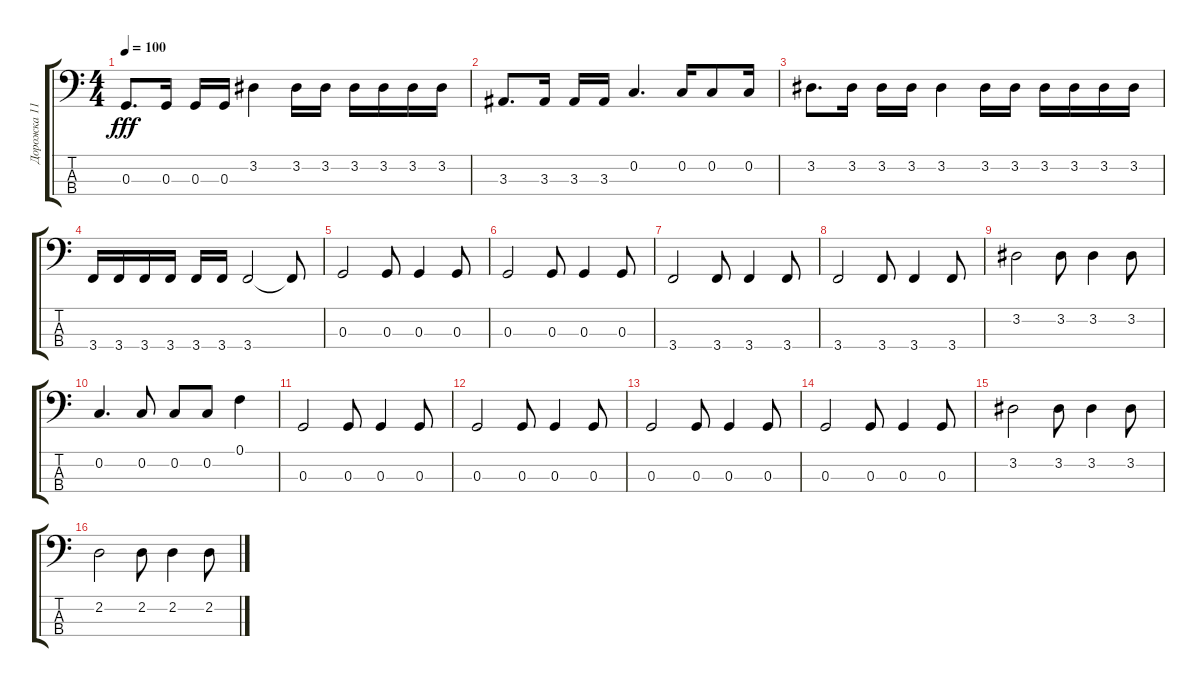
\track ("Дорожка 11" "Дорожка 11") {instrument slapbass1}
\staff {score tabs}
\tuning (F2 C2 G1 D1) {hide}
\ts (4 4)
\tempo 100
\clef f4
\ks c
0.3.8{d dy fff} 0.3.16 0.3.16 0.3.16 3.2.4 3.2.16 3.2.16 3.2.16 3.2.16 3.2.16 3.2.16 |
3.3.8{d} 3.3.16 3.3.16 3.3.16 0.2.4{d} 0.2.16 0.2.8 0.2.16 |
3.2.8{d} 3.2.16 3.2.16 3.2.16 3.2.4 3.2.16 3.2.16 3.2.16 3.2.16 3.2.16 3.2.16 |
3.4.16 3.4.16 3.4.16 3.4.16 3.4.16 3.4.16 3.4.2 3.4{t}.8 |
0.3.2 0.3.8 0.3.4 0.3.8 |
0.3.2 0.3.8 0.3.4 0.3.8 |
3.4.2 3.4.8 3.4.4 3.4.8 |
3.4.2 3.4.8 3.4.4 3.4.8 |
3.2.2 3.2.8 3.2.4 3.2.8 |
0.2.4{d} 0.2.8 0.2.8 0.2.8 0.1.4 |
0.3.2 0.3.8 0.3.4 0.3.8 |
0.3.2 0.3.8 0.3.4 0.3.8 |
0.3.2 0.3.8 0.3.4 0.3.8 |
0.3.2 0.3.8 0.3.4 0.3.8 |
3.2.2 3.2.8 3.2.4 3.2.8 |
2.2.2 2.2.8 2.2.4 2.2.8
